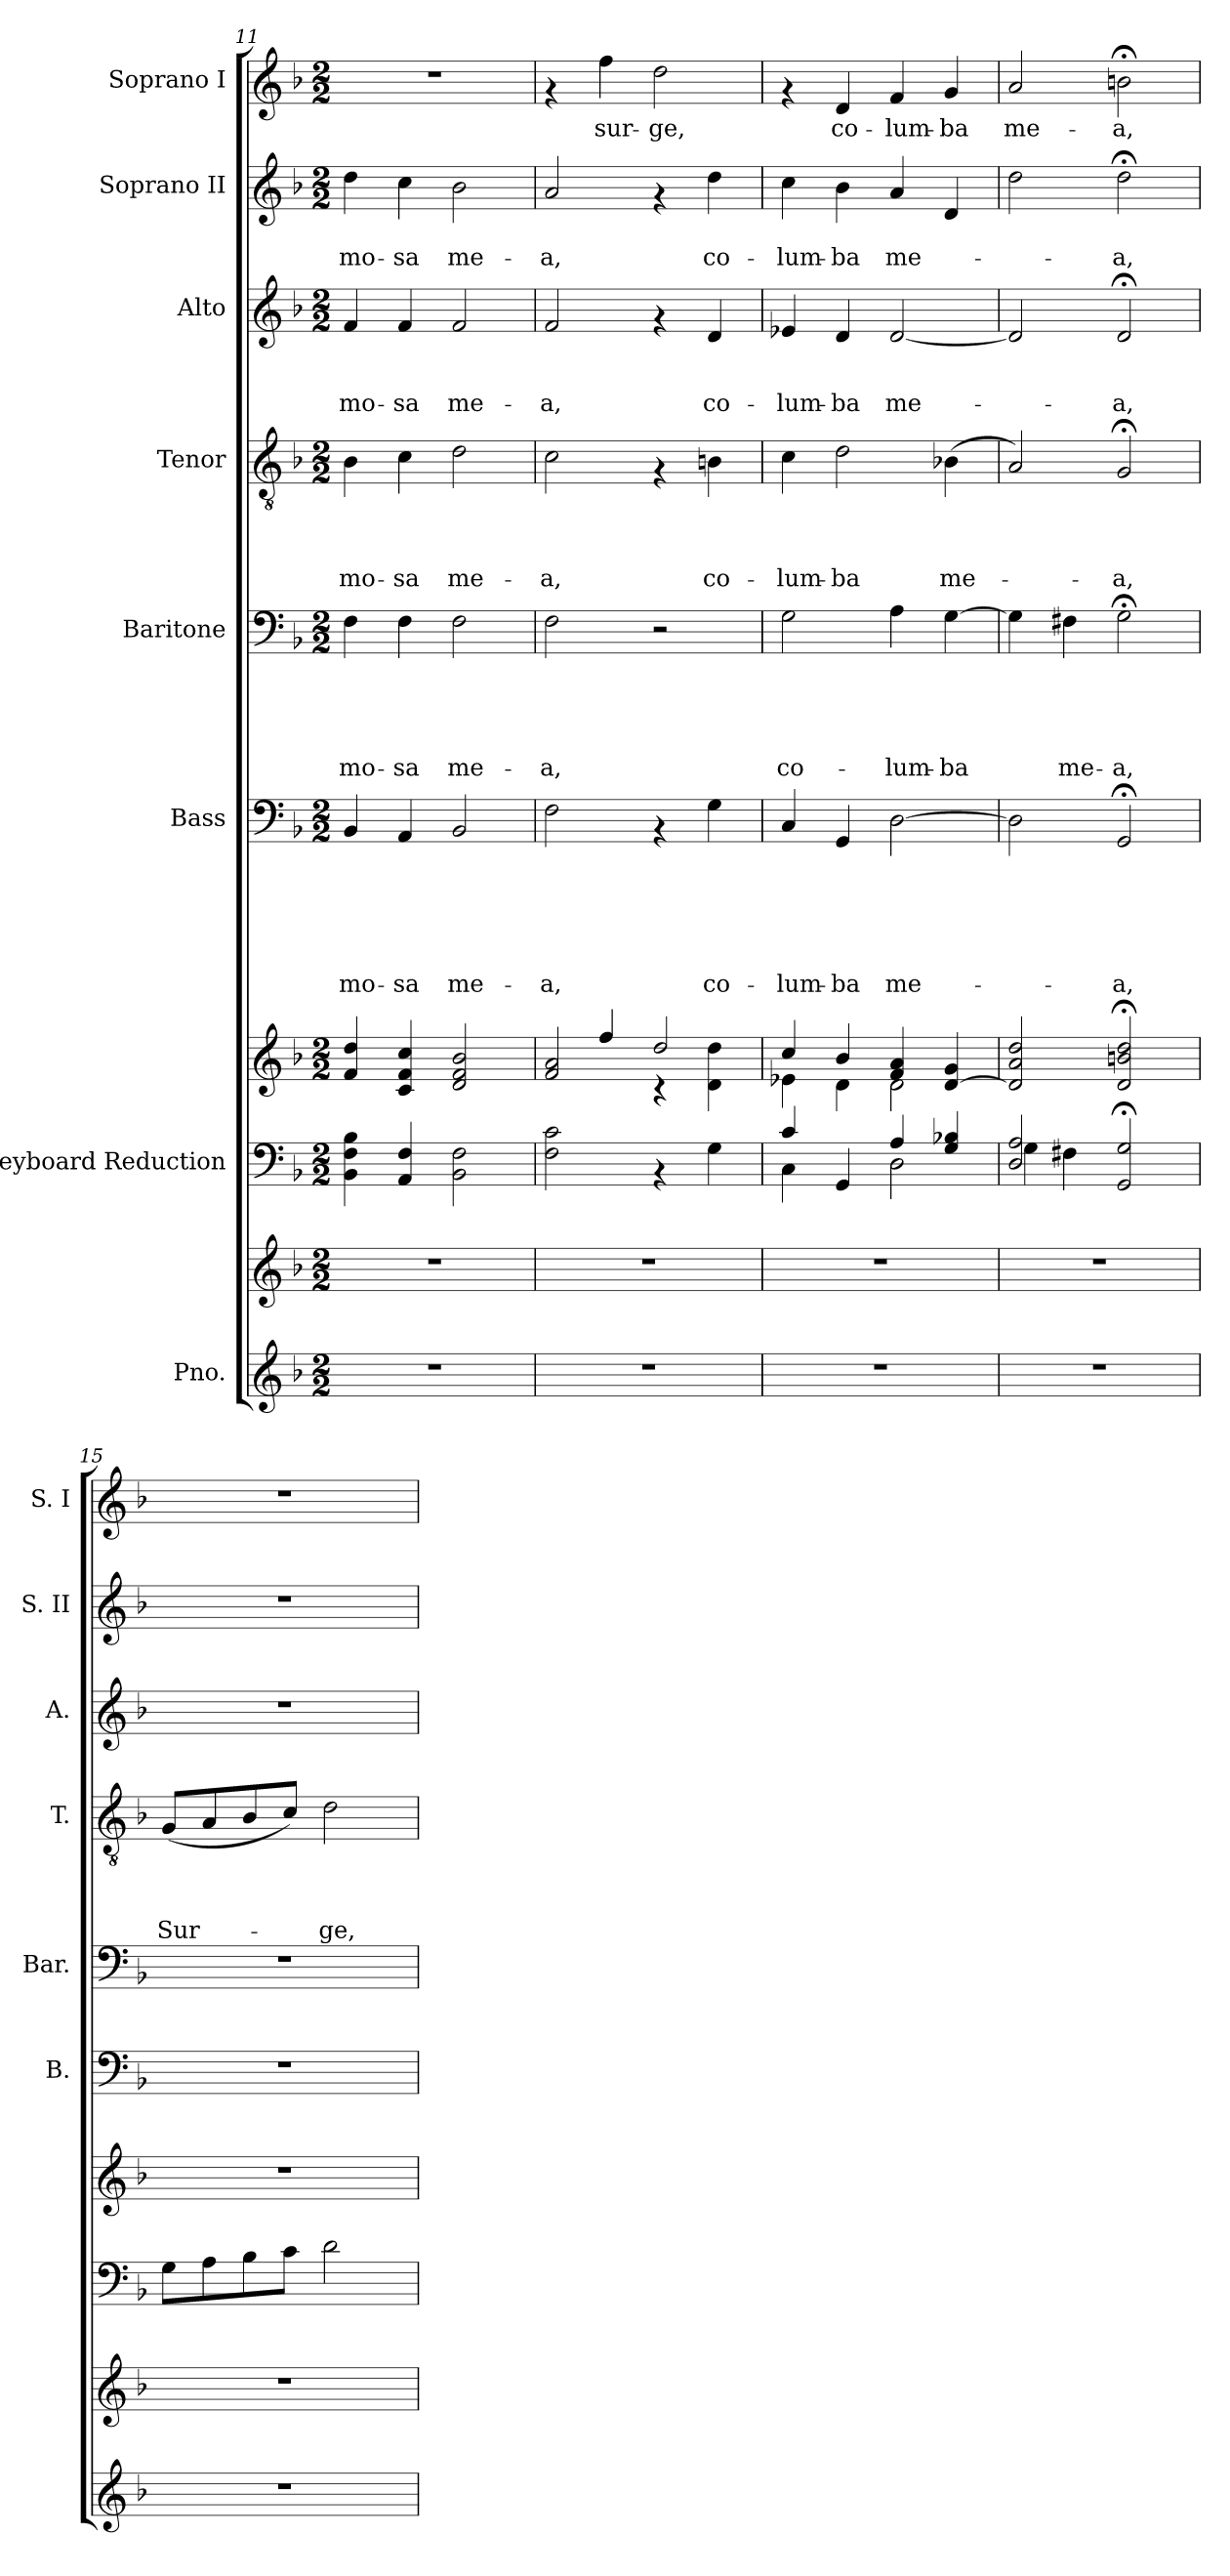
**kern	**kern	**kern	**kern	**kern	**text	**text	**text	**text	**text	**text	**kern	**text	**text	**text	**text	**text	**kern	**text	**text	**text	**text	**kern	**text	**text	**text	**kern	**text	**text	**kern	**text
*part8	*part8	*part7	*part7	*part6	*part6	*part6	*part6	*part6	*part6	*part6	*part5	*part5	*part5	*part5	*part5	*part5	*part4	*part4	*part4	*part4	*part4	*part3	*part3	*part3	*part3	*part2	*part2	*part2	*part1	*part1
*staff10	*staff9	*staff8	*staff7	*staff6	*staff6	*staff6	*staff6	*staff6	*staff6	*staff6	*staff5	*staff5	*staff5	*staff5	*staff5	*staff5	*staff4	*staff4	*staff4	*staff4	*staff4	*staff3	*staff3	*staff3	*staff3	*staff2	*staff2	*staff2	*staff1	*staff1
*I"Pno.	*	*I"Keyboard Reduction	*	*I"Bass	*	*	*	*	*	*	*I"Baritone	*	*	*	*	*	*I"Tenor	*	*	*	*	*I"Alto	*	*	*	*I"Soprano II	*	*	*I"Soprano I	*
*	*	*	*	*I'B.	*	*	*	*	*	*	*I'Bar.	*	*	*	*	*	*I'T.	*	*	*	*	*I'A.	*	*	*	*I'S. II	*	*	*I'S. I	*
*clefG2	*clefG2	*clefF4	*clefG2	*clefF4	*	*	*	*	*	*	*clefF4	*	*	*	*	*	*clefGv2	*	*	*	*	*clefG2	*	*	*	*clefG2	*	*	*clefG2	*
*k[b-]	*k[b-]	*k[b-]	*k[b-]	*k[b-]	*	*	*	*	*	*	*k[b-]	*	*	*	*	*	*k[b-]	*	*	*	*	*k[b-]	*	*	*	*k[b-]	*	*	*k[b-]	*
*F:	*F:	*F:	*F:	*F:	*	*	*	*	*	*	*F:	*	*	*	*	*	*F:	*	*	*	*	*F:	*	*	*	*F:	*	*	*F:	*
*M2/2	*M2/2	*M2/2	*M2/2	*M2/2	*	*	*	*	*	*	*M2/2	*	*	*	*	*	*M2/2	*	*	*	*	*M2/2	*	*	*	*M2/2	*	*	*M2/2	*
=11	=11	=11	=11	=11	=11	=11	=11	=11	=11	=11	=11	=11	=11	=11	=11	=11	=11	=11	=11	=11	=11	=11	=11	=11	=11	=11	=11	=11	=11	=11
!	!	!	!	!	!	!	!	!	!	!LO:LY:b	!	!	!	!	!	!LO:LY:b	!	!	!	!	!LO:LY:b	!	!	!	!LO:LY:b	!	!	!LO:LY:b	!	!
1r	1r	4BB-\ 4F\ 4B-\	4f/ 4dd/	4BB-/	.	.	.	.	.	-mo-	4F\	.	.	.	.	-mo-	4B-\	.	.	.	-mo-	4f/	.	.	-mo-	4dd\	.	-mo-	1r	.
!	!	!	!	!	!	!	!	!	!	!LO:LY:b	!	!	!	!	!	!LO:LY:b	!	!	!	!	!LO:LY:b	!	!	!	!LO:LY:b	!	!	!LO:LY:b	!	!
.	.	4AA/ 4F/	4c/ 4f/ 4cc/	4AA/	.	.	.	.	.	-sa	4F\	.	.	.	.	-sa	4c\	.	.	.	-sa	4f/	.	.	-sa	4cc\	.	-sa	.	.
!	!	!	!	!	!	!	!	!	!	!LO:LY:b	!	!	!	!	!	!LO:LY:b	!	!	!	!	!LO:LY:b	!	!	!	!LO:LY:b	!	!	!LO:LY:b	!	!
.	.	2BB-\ 2F\	2d/ 2f/ 2b-/	2BB-/	.	.	.	.	.	me-	2F\	.	.	.	.	me-	2d\	.	.	.	me-	2f/	.	.	me-	2b-\	.	me-	.	.
=12	=12	=12	=12	=12	=12	=12	=12	=12	=12	=12	=12	=12	=12	=12	=12	=12	=12	=12	=12	=12	=12	=12	=12	=12	=12	=12	=12	=12	=12	=12
*	*	*	*^	*	*	*	*	*	*	*	*	*	*	*	*	*	*	*	*	*	*	*	*	*	*	*	*	*	*	*
!	!	!	!	!	!	!	!	!	!	!	!LO:LY:b	!	!	!	!	!	!LO:LY:b	!	!	!	!	!LO:LY:b	!	!	!	!LO:LY:b	!	!	!LO:LY:b	!	!
1r	1r	2F\ 2c\	2f/ 2a/	4ryy	2F\	.	.	.	.	.	-a,	2F\	.	.	.	.	-a,	2c\	.	.	.	-a,	2f/	.	.	-a,	2a/	.	-a,	4rf	.
!	!	!	!	!	!	!	!	!	!	!	!	!	!	!	!	!	!	!	!	!	!	!	!	!	!	!	!	!	!	!	!LO:LY:b
.	.	.	.	4ff/	.	.	.	.	.	.	.	.	.	.	.	.	.	.	.	.	.	.	.	.	.	.	.	.	.	4ff\	sur-
!	!	!	!	!	!	!	!	!	!	!	!	!	!	!	!	!	!	!	!	!	!	!	!	!	!	!	!	!	!	!	!LO:LY:b
.	.	4rAA	2dd/	4rc	4rAA	.	.	.	.	.	.	2r	.	.	.	.	.	4rF	.	.	.	.	4rf	.	.	.	4rf	.	.	2dd\	-ge,
!	!	!	!	!	!	!	!	!	!	!	!LO:LY:b	!	!	!	!	!	!	!	!	!	!	!LO:LY:b	!	!	!	!LO:LY:b	!	!	!LO:LY:b	!	!
.	.	4G\	.	4d\ 4dd\	4G\	.	.	.	.	.	co-	.	.	.	.	.	.	4Bn\	.	.	.	co-	4d/	.	.	co-	4dd\	.	co-	.	.
=13	=13	=13	=13	=13	=13	=13	=13	=13	=13	=13	=13	=13	=13	=13	=13	=13	=13	=13	=13	=13	=13	=13	=13	=13	=13	=13	=13	=13	=13	=13	=13
*	*	*^	*	*	*	*	*	*	*	*	*	*	*	*	*	*	*	*	*	*	*	*	*	*	*	*	*	*	*	*	*
!	!	!	!	!	!	!	!	!	!	!	!	!LO:LY:b	!	!	!	!	!	!LO:LY:b	!	!	!	!	!LO:LY:b	!	!	!	!LO:LY:b	!	!	!LO:LY:b	!	!
1r	1r	4c/	4C\	4cc/	4e-X\	4C/	.	.	.	.	.	-lum-	2G\	.	.	.	.	co-	4c\	.	.	.	-lum-	4e-X/	.	.	-lum-	4cc\	.	-lum-	4rf	.
!	!	!	!	!	!	!	!	!	!	!	!	!LO:LY:b	!	!	!	!	!	!	!	!	!	!	!LO:LY:b	!	!	!	!LO:LY:b	!	!	!LO:LY:b	!	!LO:LY:b
.	.	4GG/	4ryy	4b-/	4d\	4GG/	.	.	.	.	.	-ba	.	.	.	.	.	.	2d\	.	.	.	-ba	4d/	.	.	-ba	4b-\	.	-ba	4d/	co-
!	!	!	!	!	!	!	!	!	!	!	!	!LO:LY:b	!	!	!	!	!	!LO:LY:b	!	!	!	!	!	!	!	!	!LO:LY:b	!	!	!LO:LY:b	!	!LO:LY:b
.	.	4A/	2D\	4f/ 4a/	2d\	[>2D\	.	.	.	.	.	me-	4A\	.	.	.	.	-lum-	.	.	.	.	.	[<2d/	.	.	me-	4a/	.	me-	4f/	-lum-
!	!	!	!	!	!	!	!	!	!	!	!	!	!	!	!	!	!	!LO:LY:b	!	!	!	!	!LO:LY:b	!	!	!	!	!	!	!	!	!LO:LY:b
.	.	4G/ 4B-X/	.	[<4d/ 4g/	.	.	.	.	.	.	.	.	[>4G\	.	.	.	.	-ba	(>4B-X\	.	.	.	me-	.	.	.	.	4d/	.	.	4g/	-ba
*	*	*	*	*v	*v	*	*	*	*	*	*	*	*	*	*	*	*	*	*	*	*	*	*	*	*	*	*	*	*	*	*	*
=14	=14	=14	=14	=14	=14	=14	=14	=14	=14	=14	=14	=14	=14	=14	=14	=14	=14	=14	=14	=14	=14	=14	=14	=14	=14	=14	=14	=14	=14	=14	=14
!	!	!	!	!	!	!	!	!	!	!	!	!	!	!	!	!	!	!	!	!	!	!	!	!	!	!	!	!	!	!	!LO:LY:b
1r	1r	2D/ 2A/	4G\	2d/] 2a/ 2dd/	2D\]	.	.	.	.	.	.	4G\]	.	.	.	.	.	2A/)	.	.	.	.	2d/]	.	.	.	2dd\	.	.	2a/	me-
!	!	!	!	!	!	!	!	!	!	!	!	!	!	!	!	!	!LO:LY:b	!	!	!	!	!	!	!	!	!	!	!	!	!	!
.	.	.	4F#X\	.	.	.	.	.	.	.	.	4F#X\	.	.	.	.	me-	.	.	.	.	.	.	.	.	.	.	.	.	.	.
!	!	!	!	!	!	!	!	!	!	!	!LO:LY:b	!	!	!	!	!	!LO:LY:b	!	!	!	!	!LO:LY:b	!	!	!	!LO:LY:b	!	!	!LO:LY:b	!	!LO:LY:b
.	.	2GG/;< 2G/;<	2ryy	2d/;< 2bn/;< 2dd/;<	2GG;</	.	.	.	.	.	-a,	2G;<\	.	.	.	.	-a,	2G;</	.	.	.	-a,	2d;</	.	.	-a,	2dd;<\	.	-a,	2bn;<\	-a,
=15	=15	=15	=15	=15	=15	=15	=15	=15	=15	=15	=15	=15	=15	=15	=15	=15	=15	=15	=15	=15	=15	=15	=15	=15	=15	=15	=15	=15	=15	=15	=15
!	!	!	!	!	!	!	!	!	!	!	!	!	!	!	!	!	!	!	!	!	!	!LO:LY:b	!	!	!	!	!	!	!	!	!
*	*	*v	*v	*	*	*	*	*	*	*	*	*	*	*	*	*	*	*	*	*	*	*	*	*	*	*	*	*	*	*	*
1r	1r	8G\L	1r	1r	.	.	.	.	.	.	1r	.	.	.	.	.	(<8G/L	.	.	.	Sur-	1r	.	.	.	1r	.	.	1r	.
.	.	8A\	.	.	.	.	.	.	.	.	.	.	.	.	.	.	8A/	.	.	.	.	.	.	.	.	.	.	.	.	.
.	.	8B-\	.	.	.	.	.	.	.	.	.	.	.	.	.	.	8B-/	.	.	.	.	.	.	.	.	.	.	.	.	.
.	.	8c\J	.	.	.	.	.	.	.	.	.	.	.	.	.	.	8c/J)	.	.	.	.	.	.	.	.	.	.	.	.	.
!	!	!	!	!	!	!	!	!	!	!	!	!	!	!	!	!	!	!	!	!	!LO:LY:b	!	!	!	!	!	!	!	!	!
.	.	2d\	.	.	.	.	.	.	.	.	.	.	.	.	.	.	2d\	.	.	.	-ge,	.	.	.	.	.	.	.	.	.
=	=	=	=	=	=	=	=	=	=	=	=	=	=	=	=	=	=	=	=	=	=	=	=	=	=	=	=	=	=	=
*-	*-	*-	*-	*-	*-	*-	*-	*-	*-	*-	*-	*-	*-	*-	*-	*-	*-	*-	*-	*-	*-	*-	*-	*-	*-	*-	*-	*-	*-	*-
